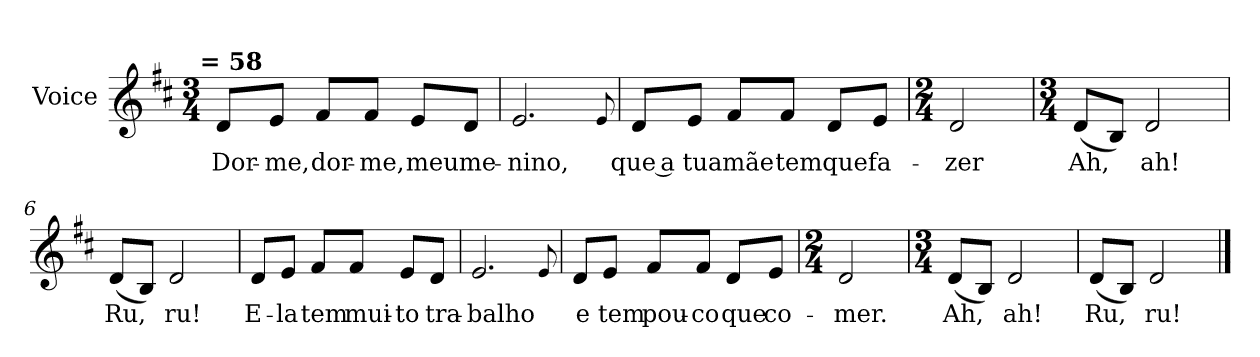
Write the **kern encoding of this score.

**kern	**text
*part1	*part1
*staff1	*staff1
*I"Voice	*
*I'Vo.	*
*clefG2	*
*k[f#c#]	*
!!LO:TX:omd:t=\n                                = 58
*M3/4	*
*MM120	*
=1	=1
8d/L	Dor-
8e/J	-me,
8f#/L	dor-
8f#/J	-me,
8e/L	meu
8d/J	me-
=2	=2
2.e/	-nino,
8qqe/	.
=3	=3
8d/L	que a
8e/J	tua
8f#/L	mãe
8f#/J	tem
8d/L	que
8e/J	fa-
=4	=4
*M2/4	*
2d/	-zer
!!LO:LB:g=z
=5	=5
*M3/4	*
(<8d/L	Ah,
8B/J)	.
2d/	ah!
=6	=6
(<8d/L	Ru,
8B/J)	.
2d/	ru!
=7	=7
8d/L	E-
8e/J	-la
8f#/L	tem
8f#/J	mui-
8e/L	-to
8d/J	tra-
=8	=8
2.e/	balho
8qqe/	.
!!LO:LB:g=z
=9	=9
8d/L	-e
8e/J	tem
8f#/L	pou-
8f#/J	-co
8d/L	que
8e/J	co-
=10	=10
*M2/4	*
2d/	-mer.
=11	=11
*M3/4	*
(<8d/L	Ah,
8B/J)	.
2d/	ah!
=12	=12
(<8d/L	Ru,
8B/J)	.
2d/	ru!
==	==
*-	*-
